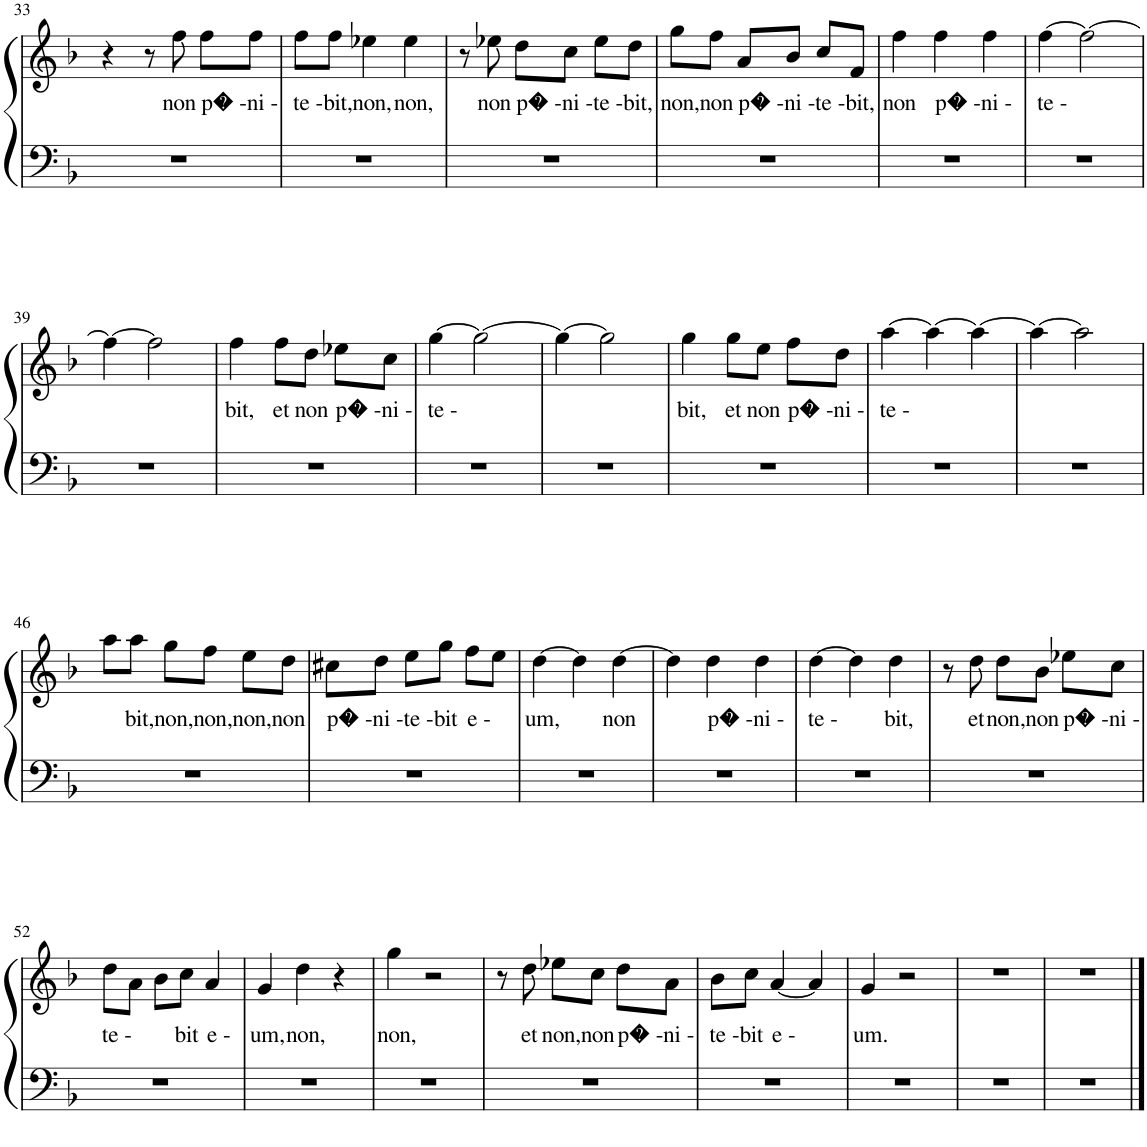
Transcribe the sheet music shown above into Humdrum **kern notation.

**kern	**kern	**text
*part1	*part1	*part1
*staff2	*staff1	*staff1
*I"Piano	*	*
*I'Pno.	*	*
!!LO:PB:g=z
*clefF4	*clefG2	*
*k[b-]	*k[b-]	*
*M3/4	*M3/4	*
=33	=33	=33
2.r	4r	.
.	8r	.
!	!	!LO:LY:b
.	8ff\	non
!	!	!LO:LY:b
.	8ff\L	p� -
!	!	!LO:LY:b
.	8ff\J	ni -
=34	=34	=34
!	!	!LO:LY:b
2.r	8ff\L	te -
!	!	!LO:LY:b
.	8ff\J	bit,
!	!	!LO:LY:b
.	4ee-X\	non,
!	!	!LO:LY:b
.	4ee-\	non,
=35	=35	=35
2.r	8r	.
!	!	!LO:LY:b
.	8ee-X\	non
!	!	!LO:LY:b
.	8dd\L	p� -
!	!	!LO:LY:b
.	8cc\J	ni -
!	!	!LO:LY:b
.	8ee-\L	te -
!	!	!LO:LY:b
.	8dd\J	bit,
=36	=36	=36
!	!	!LO:LY:b
2.r	8gg\L	non,
!	!	!LO:LY:b
.	8ff\J	non
!	!	!LO:LY:b
.	8a/L	p� -
!	!	!LO:LY:b
.	8b-/J	ni -
!	!	!LO:LY:b
.	8cc/L	te -
!	!	!LO:LY:b
.	8f/J	bit,
=37	=37	=37
!	!	!LO:LY:b
2.r	4ff\	non
!	!	!LO:LY:b
.	4ff\	p� -
!	!	!LO:LY:b
.	4ff\	ni -
=38	=38	=38
!	!	!LO:LY:b
2.r	[4ff\	te -
.	2ff\_	.
!!LO:LB:g=z
=39	=39	=39
2.r	4ff\_	.
.	2ff\]	.
=40	=40	=40
!	!	!LO:LY:b
2.r	4ff\	bit,
!	!	!LO:LY:b
.	8ff\L	et
!	!	!LO:LY:b
.	8dd\J	non
!	!	!LO:LY:b
.	8ee-X\L	p� -
!	!	!LO:LY:b
.	8cc\J	ni -
=41	=41	=41
!	!	!LO:LY:b
2.r	[4gg\	te -
.	2gg\_	.
=42	=42	=42
2.r	4gg\_	.
.	2gg\]	.
=43	=43	=43
!	!	!LO:LY:b
2.r	4gg\	bit,
!	!	!LO:LY:b
.	8gg\L	et
!	!	!LO:LY:b
.	8ee\J	non
!	!	!LO:LY:b
.	8ff\L	p� -
!	!	!LO:LY:b
.	8dd\J	ni -
=44	=44	=44
!	!	!LO:LY:b
2.r	[4aa\	te -
.	4aa\_	.
.	4aa\_	.
=45	=45	=45
2.r	4aa\_	.
.	2aa\]	.
!!LO:LB:g=z
=46	=46	=46
2.r	8aa\L	.
!	!	!LO:LY:b
.	8aa\J	bit,
!	!	!LO:LY:b
.	8gg\L	non,
!	!	!LO:LY:b
.	8ff\J	non,
!	!	!LO:LY:b
.	8ee\L	non,
!	!	!LO:LY:b
.	8dd\J	non
=47	=47	=47
!	!	!LO:LY:b
2.r	8cc#X\L	p� -
!	!	!LO:LY:b
.	8dd\J	ni -
!	!	!LO:LY:b
.	8ee\L	te -
!	!	!LO:LY:b
.	8gg\J	bit
!	!	!LO:LY:b
.	8ff\L	e -
.	8ee\J	.
=48	=48	=48
!	!	!LO:LY:b
2.r	[4dd\	um,
.	4dd\]	.
!	!	!LO:LY:b
.	[4dd\	non
=49	=49	=49
2.r	4dd\]	.
!	!	!LO:LY:b
.	4dd\	p� -
!	!	!LO:LY:b
.	4dd\	ni -
=50	=50	=50
!	!	!LO:LY:b
2.r	[4dd\	te -
.	4dd\]	.
!	!	!LO:LY:b
.	4dd\	bit,
=51	=51	=51
2.r	8r	.
!	!	!LO:LY:b
.	8dd\	et
!	!	!LO:LY:b
.	8dd\L	non,
!	!	!LO:LY:b
.	8b-\J	non
!	!	!LO:LY:b
.	8ee-X\L	p� -
!	!	!LO:LY:b
.	8cc\J	ni -
!!LO:LB:g=z
=52	=52	=52
!	!	!LO:LY:b
2.r	8dd\L	te -
.	8a\J	.
.	8b-\L	.
!	!	!LO:LY:b
.	8cc\J	bit
!	!	!LO:LY:b
.	4a/	e -
=53	=53	=53
!	!	!LO:LY:b
2.r	4g/	um,
!	!	!LO:LY:b
.	4dd\	non,
.	4r	.
=54	=54	=54
!	!	!LO:LY:b
2.r	4gg\	non,
.	2r	.
=55	=55	=55
2.r	8r	.
!	!	!LO:LY:b
.	8dd\	et
!	!	!LO:LY:b
.	8ee-X\L	non,
!	!	!LO:LY:b
.	8cc\J	non
!	!	!LO:LY:b
.	8dd\L	p� -
!	!	!LO:LY:b
.	8a\J	ni -
=56	=56	=56
!	!	!LO:LY:b
2.r	8b-\L	te -
!	!	!LO:LY:b
.	8cc\J	bit
!	!	!LO:LY:b
.	[4a/	e -
.	4a/]	.
=57	=57	=57
!	!	!LO:LY:b
2.r	4g/	um.
.	2r	.
=58	=58	=58
2.r	2.r	.
=59	=59	=59
2.r	2.r	.
==	==	==
*-	*-	*-
